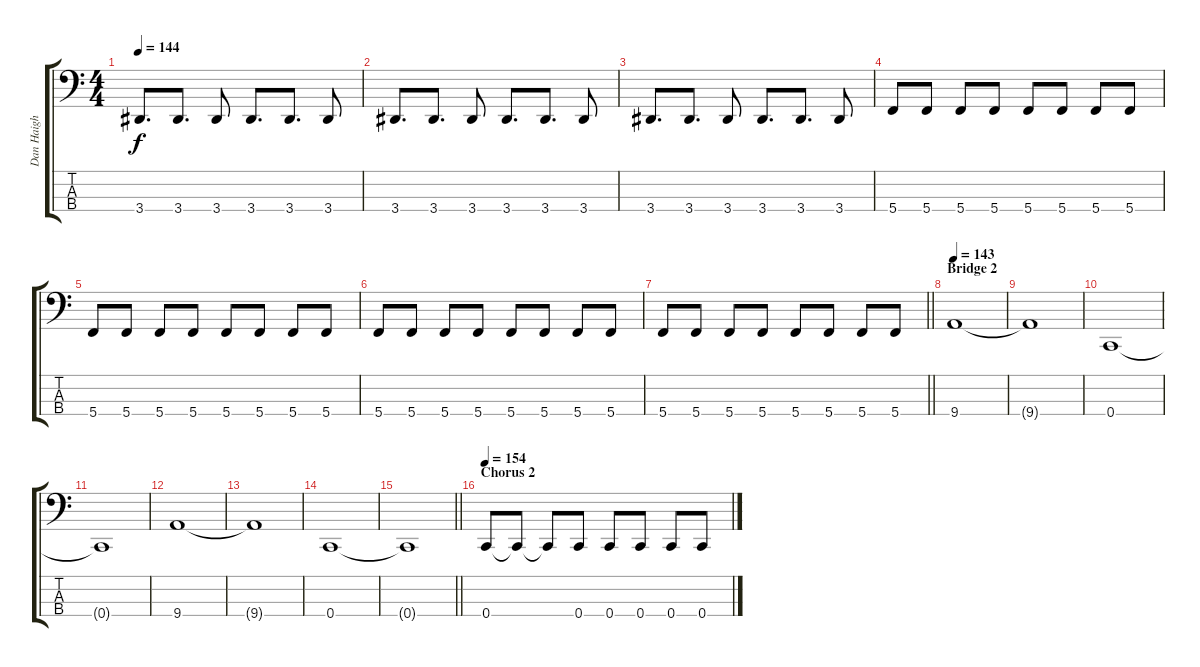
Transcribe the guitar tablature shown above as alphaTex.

\track ("Dan Haigh" "Dan Haigh") {instrument electricbassfinger}
\staff {score tabs}
\tuning (F2 C2 G1 C1) {hide}
\ts (4 4)
\tempo 144
\clef f4
\ks c
3.4.8{d dy f} 3.4.8{d} 3.4.8 3.4.8{d} 3.4.8{d} 3.4.8 |
3.4.8{d} 3.4.8{d} 3.4.8 3.4.8{d} 3.4.8{d} 3.4.8 |
3.4.8{d} 3.4.8{d} 3.4.8 3.4.8{d} 3.4.8{d} 3.4.8 |
5.4.8 5.4.8 5.4.8 5.4.8 5.4.8 5.4.8 5.4.8 5.4.8 |
5.4.8 5.4.8 5.4.8 5.4.8 5.4.8 5.4.8 5.4.8 5.4.8 |
5.4.8 5.4.8 5.4.8 5.4.8 5.4.8 5.4.8 5.4.8 5.4.8 |
\barLineRight lightlight
5.4.8 5.4.8 5.4.8 5.4.8 5.4.8 5.4.8 5.4.8 5.4.8 |
\section ("" "Bridge 2")
\tempo 143
9.4.1{volume 11} |
9.4{t}.1 |
0.4.1 |
0.4{t}.1 |
9.4.1 |
9.4{t}.1 |
0.4.1 |
\barLineRight lightlight
0.4{t}.1 |
\section ("" "Chorus 2")
\tempo 154
0.4.8{volume 15} 0.4{t}.8 0.4{t}.8 0.4.8 0.4.8 0.4.8 0.4.8 0.4.8
